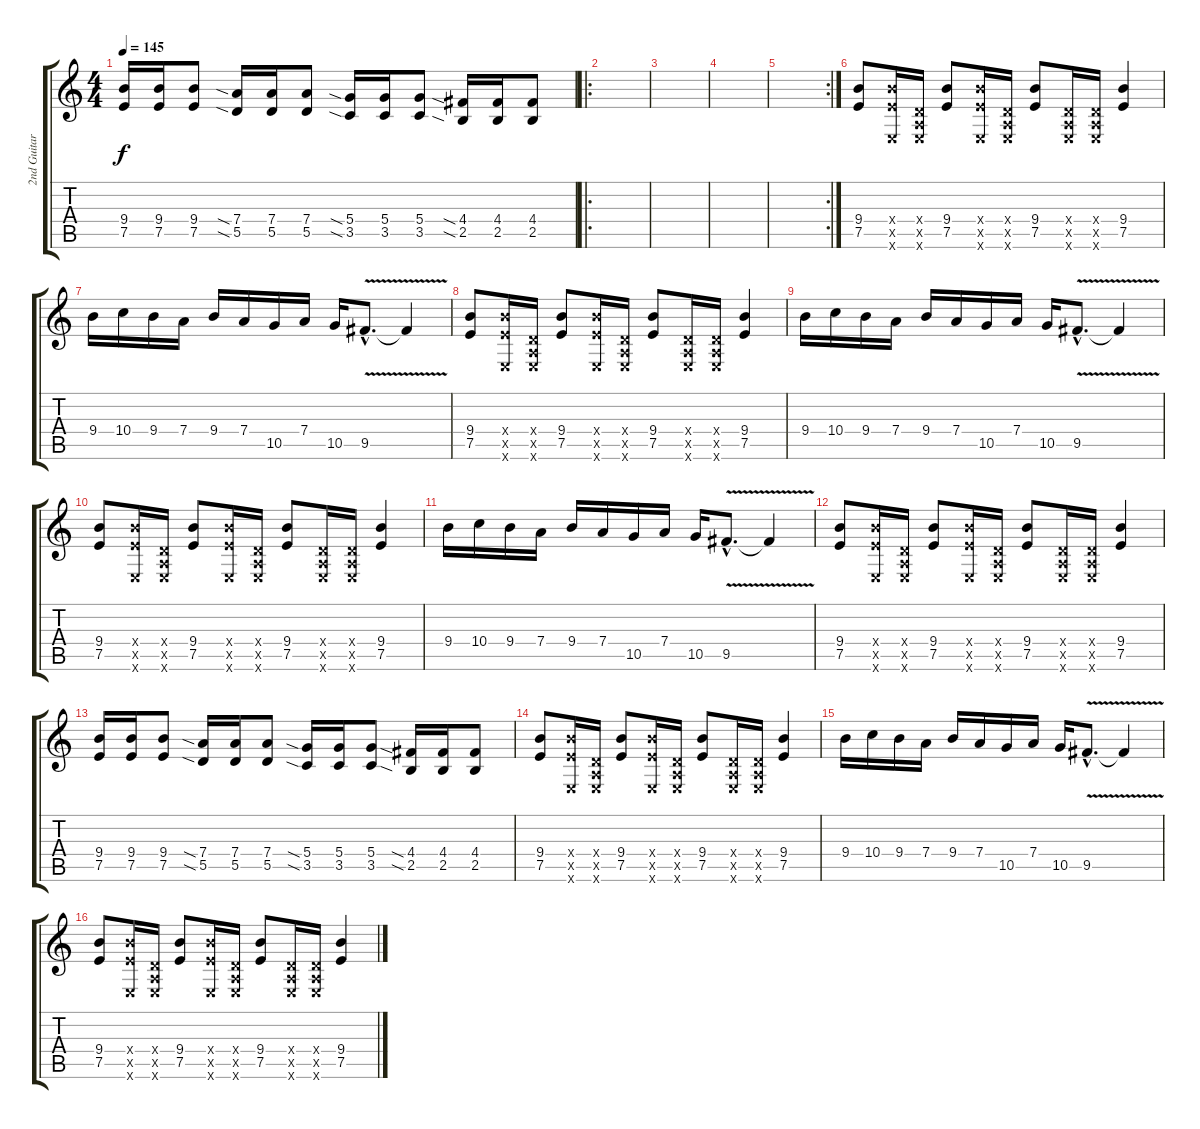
\track ("2nd Guitar" "2nd Guitar") {instrument distortionguitar}
\staff {score tabs}
\tuning (E4 B3 G3 D3 A2 E2) {hide}
\ts (4 4)
\tempo 145
\clef g2
\ks c
(9.4 7.5).16{dy f} (9.4 7.5).16 (9.4 7.5).8 (7.4{sia} 5.5{sia}).16 (7.4 5.5).16 (7.4 5.5).8 (5.4{sia} 3.5{sia}).16 (5.4 3.5).16 (5.4 3.5).8 (4.4{sia} 2.5{sia}).16 (4.4 2.5).16 (4.4 2.5).8 |
\ro
|
|
|
\rc 2
|
(9.4 7.5).8 (9.4{x} 7.5{x} 0.6{x}).16 (0.4{x} 0.5{x} 0.6{x}).16 (9.4 7.5).8 (9.4{x} 7.5{x} 0.6{x}).16 (0.4{x} 0.5{x} 0.6{x}).16 (9.4 7.5).8 (0.4{x} 0.5{x} 0.6{x}).16 (0.4{x} 0.5{x} 0.6{x}).16 (9.4 7.5).4 |
9.4.16 10.4.16 9.4.16 7.4.16 9.4.16 7.4.16 10.5.16 7.4.16 10.5.16 9.5{v hac}.8{d} 9.5{t}.4 |
(9.4 7.5).8 (9.4{x} 7.5{x} 0.6{x}).16 (0.4{x} 0.5{x} 0.6{x}).16 (9.4 7.5).8 (9.4{x} 7.5{x} 0.6{x}).16 (0.4{x} 0.5{x} 0.6{x}).16 (9.4 7.5).8 (0.4{x} 0.5{x} 0.6{x}).16 (0.4{x} 0.5{x} 0.6{x}).16 (9.4 7.5).4 |
9.4.16 10.4.16 9.4.16 7.4.16 9.4.16 7.4.16 10.5.16 7.4.16 10.5.16 9.5{v hac}.8{d} 9.5{t}.4 |
(9.4 7.5).8 (9.4{x} 7.5{x} 0.6{x}).16 (0.4{x} 0.5{x} 0.6{x}).16 (9.4 7.5).8 (9.4{x} 7.5{x} 0.6{x}).16 (0.4{x} 0.5{x} 0.6{x}).16 (9.4 7.5).8 (0.4{x} 0.5{x} 0.6{x}).16 (0.4{x} 0.5{x} 0.6{x}).16 (9.4 7.5).4 |
9.4.16 10.4.16 9.4.16 7.4.16 9.4.16 7.4.16 10.5.16 7.4.16 10.5.16 9.5{v hac}.8{d} 9.5{t}.4 |
(9.4 7.5).8 (9.4{x} 7.5{x} 0.6{x}).16 (0.4{x} 0.5{x} 0.6{x}).16 (9.4 7.5).8 (9.4{x} 7.5{x} 0.6{x}).16 (0.4{x} 0.5{x} 0.6{x}).16 (9.4 7.5).8 (0.4{x} 0.5{x} 0.6{x}).16 (0.4{x} 0.5{x} 0.6{x}).16 (9.4 7.5).4 |
(9.4 7.5).16 (9.4 7.5).16 (9.4 7.5).8 (7.4{sia} 5.5{sia}).16 (7.4 5.5).16 (7.4 5.5).8 (5.4{sia} 3.5{sia}).16 (5.4 3.5).16 (5.4 3.5).8 (4.4{sia} 2.5{sia}).16 (4.4 2.5).16 (4.4 2.5).8 |
(9.4 7.5).8 (9.4{x} 7.5{x} 0.6{x}).16 (0.4{x} 0.5{x} 0.6{x}).16 (9.4 7.5).8 (9.4{x} 7.5{x} 0.6{x}).16 (0.4{x} 0.5{x} 0.6{x}).16 (9.4 7.5).8 (0.4{x} 0.5{x} 0.6{x}).16 (0.4{x} 0.5{x} 0.6{x}).16 (9.4 7.5).4 |
9.4.16 10.4.16 9.4.16 7.4.16 9.4.16 7.4.16 10.5.16 7.4.16 10.5.16 9.5{v hac}.8{d} 9.5{t}.4 |
(9.4 7.5).8 (9.4{x} 7.5{x} 0.6{x}).16 (0.4{x} 0.5{x} 0.6{x}).16 (9.4 7.5).8 (9.4{x} 7.5{x} 0.6{x}).16 (0.4{x} 0.5{x} 0.6{x}).16 (9.4 7.5).8 (0.4{x} 0.5{x} 0.6{x}).16 (0.4{x} 0.5{x} 0.6{x}).16 (9.4 7.5).4
